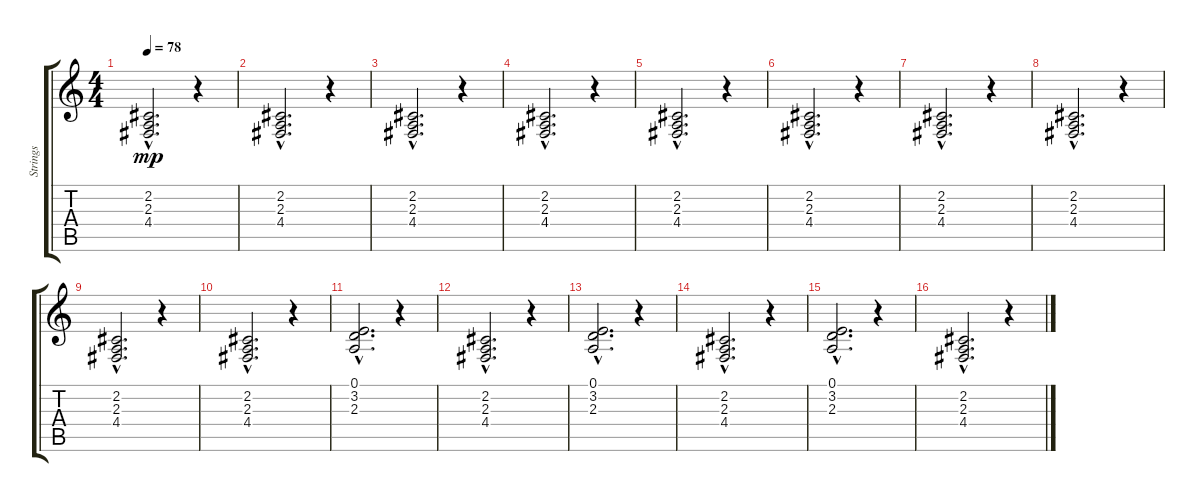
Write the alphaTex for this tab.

\track ("Strings" "Strings") {instrument pad8sweep}
\staff {score tabs}
\tuning (E4 B3 G3 D3 A2 E2) {hide}
\ts (4 4)
\tempo 78
\clef g2
\ks c
(2.2{hac} 2.3{hac} 4.4{hac}).2{d dy mp} r.4 |
(2.2{hac} 2.3{hac} 4.4{hac}).2{d} r.4 |
(2.2{hac} 2.3{hac} 4.4{hac}).2{d} r.4 |
(2.2{hac} 2.3{hac} 4.4{hac}).2{d} r.4 |
(2.2{hac} 2.3{hac} 4.4{hac}).2{d} r.4 |
(2.2{hac} 2.3{hac} 4.4{hac}).2{d} r.4 |
(2.2{hac} 2.3{hac} 4.4{hac}).2{d} r.4 |
(2.2{hac} 2.3{hac} 4.4{hac}).2{d} r.4 |
(2.2{hac} 2.3{hac} 4.4{hac}).2{d} r.4 |
(2.2{hac} 2.3{hac} 4.4{hac}).2{d} r.4 |
(0.1{hac} 3.2{hac} 2.3{hac}).2{d} r.4 |
(2.2{hac} 2.3{hac} 4.4{hac}).2{d} r.4 |
(0.1{hac} 3.2{hac} 2.3{hac}).2{d} r.4 |
(2.2{hac} 2.3{hac} 4.4{hac}).2{d} r.4 |
(0.1{hac} 3.2{hac} 2.3{hac}).2{d} r.4 |
(2.2{hac} 2.3{hac} 4.4{hac}).2{d} r.4
